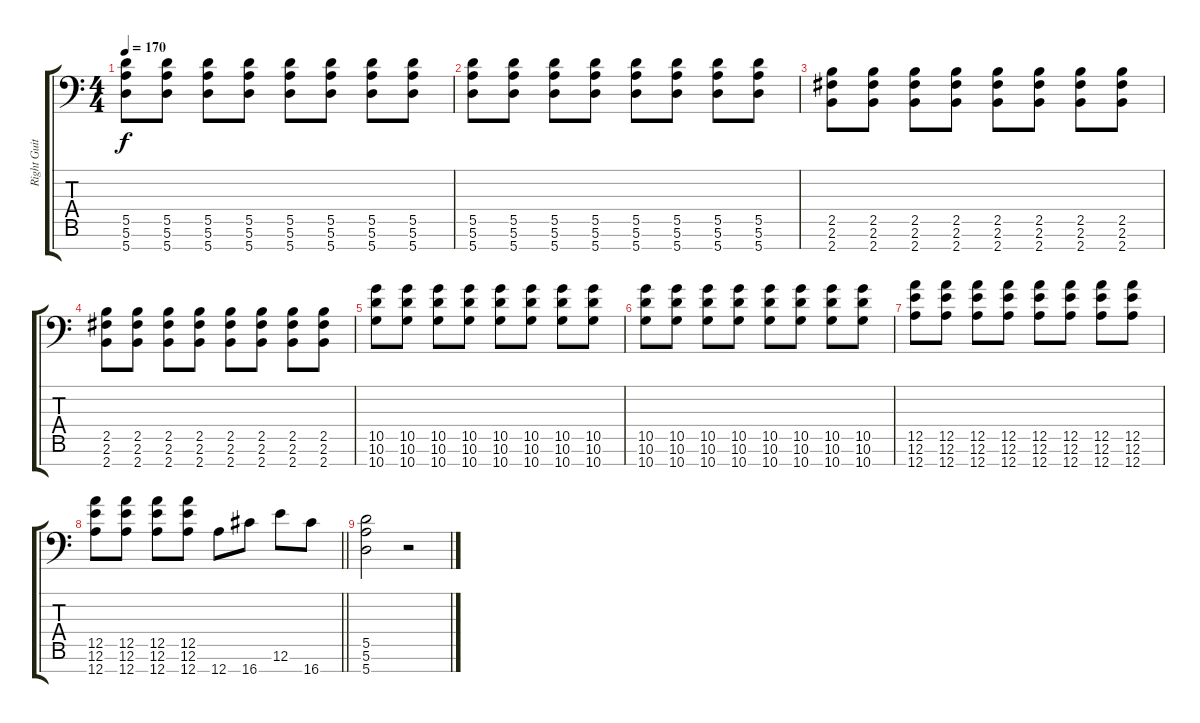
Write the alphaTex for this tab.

\track ("Right Guitar" "Right Guit") {instrument distortionguitar}
\staff {score tabs}
\tuning (E4 B3 G3 D3 A2 E2 A1) {hide}
\ts (4 4)
\tempo 170
\clef f4
\ks c
(5.5 5.6 5.7).8{dy f} (5.5 5.6 5.7).8 (5.5 5.6 5.7).8 (5.5 5.6 5.7).8 (5.5 5.6 5.7).8 (5.5 5.6 5.7).8 (5.5 5.6 5.7).8 (5.5 5.6 5.7).8 |
(5.5 5.6 5.7).8 (5.5 5.6 5.7).8 (5.5 5.6 5.7).8 (5.5 5.6 5.7).8 (5.5 5.6 5.7).8 (5.5 5.6 5.7).8 (5.5 5.6 5.7).8 (5.5 5.6 5.7).8 |
(2.5 2.6 2.7).8 (2.5 2.6 2.7).8 (2.5 2.6 2.7).8 (2.5 2.6 2.7).8 (2.5 2.6 2.7).8 (2.5 2.6 2.7).8 (2.5 2.6 2.7).8 (2.5 2.6 2.7).8 |
(2.5 2.6 2.7).8 (2.5 2.6 2.7).8 (2.5 2.6 2.7).8 (2.5 2.6 2.7).8 (2.5 2.6 2.7).8 (2.5 2.6 2.7).8 (2.5 2.6 2.7).8 (2.5 2.6 2.7).8 |
(10.5 10.6 10.7).8 (10.5 10.6 10.7).8 (10.5 10.6 10.7).8 (10.5 10.6 10.7).8 (10.5 10.6 10.7).8 (10.5 10.6 10.7).8 (10.5 10.6 10.7).8 (10.5 10.6 10.7).8 |
(10.5 10.6 10.7).8 (10.5 10.6 10.7).8 (10.5 10.6 10.7).8 (10.5 10.6 10.7).8 (10.5 10.6 10.7).8 (10.5 10.6 10.7).8 (10.5 10.6 10.7).8 (10.5 10.6 10.7).8 |
(12.5 12.6 12.7).8 (12.5 12.6 12.7).8 (12.5 12.6 12.7).8 (12.5 12.6 12.7).8 (12.5 12.6 12.7).8 (12.5 12.6 12.7).8 (12.5 12.6 12.7).8 (12.5 12.6 12.7).8 |
\barLineRight lightlight
(12.5 12.6 12.7).8 (12.5 12.6 12.7).8 (12.5 12.6 12.7).8 (12.5 12.6 12.7).8 12.7.8 16.7.8 12.6.8 16.7.8 |
(5.5 5.6 5.7).2 r.2
